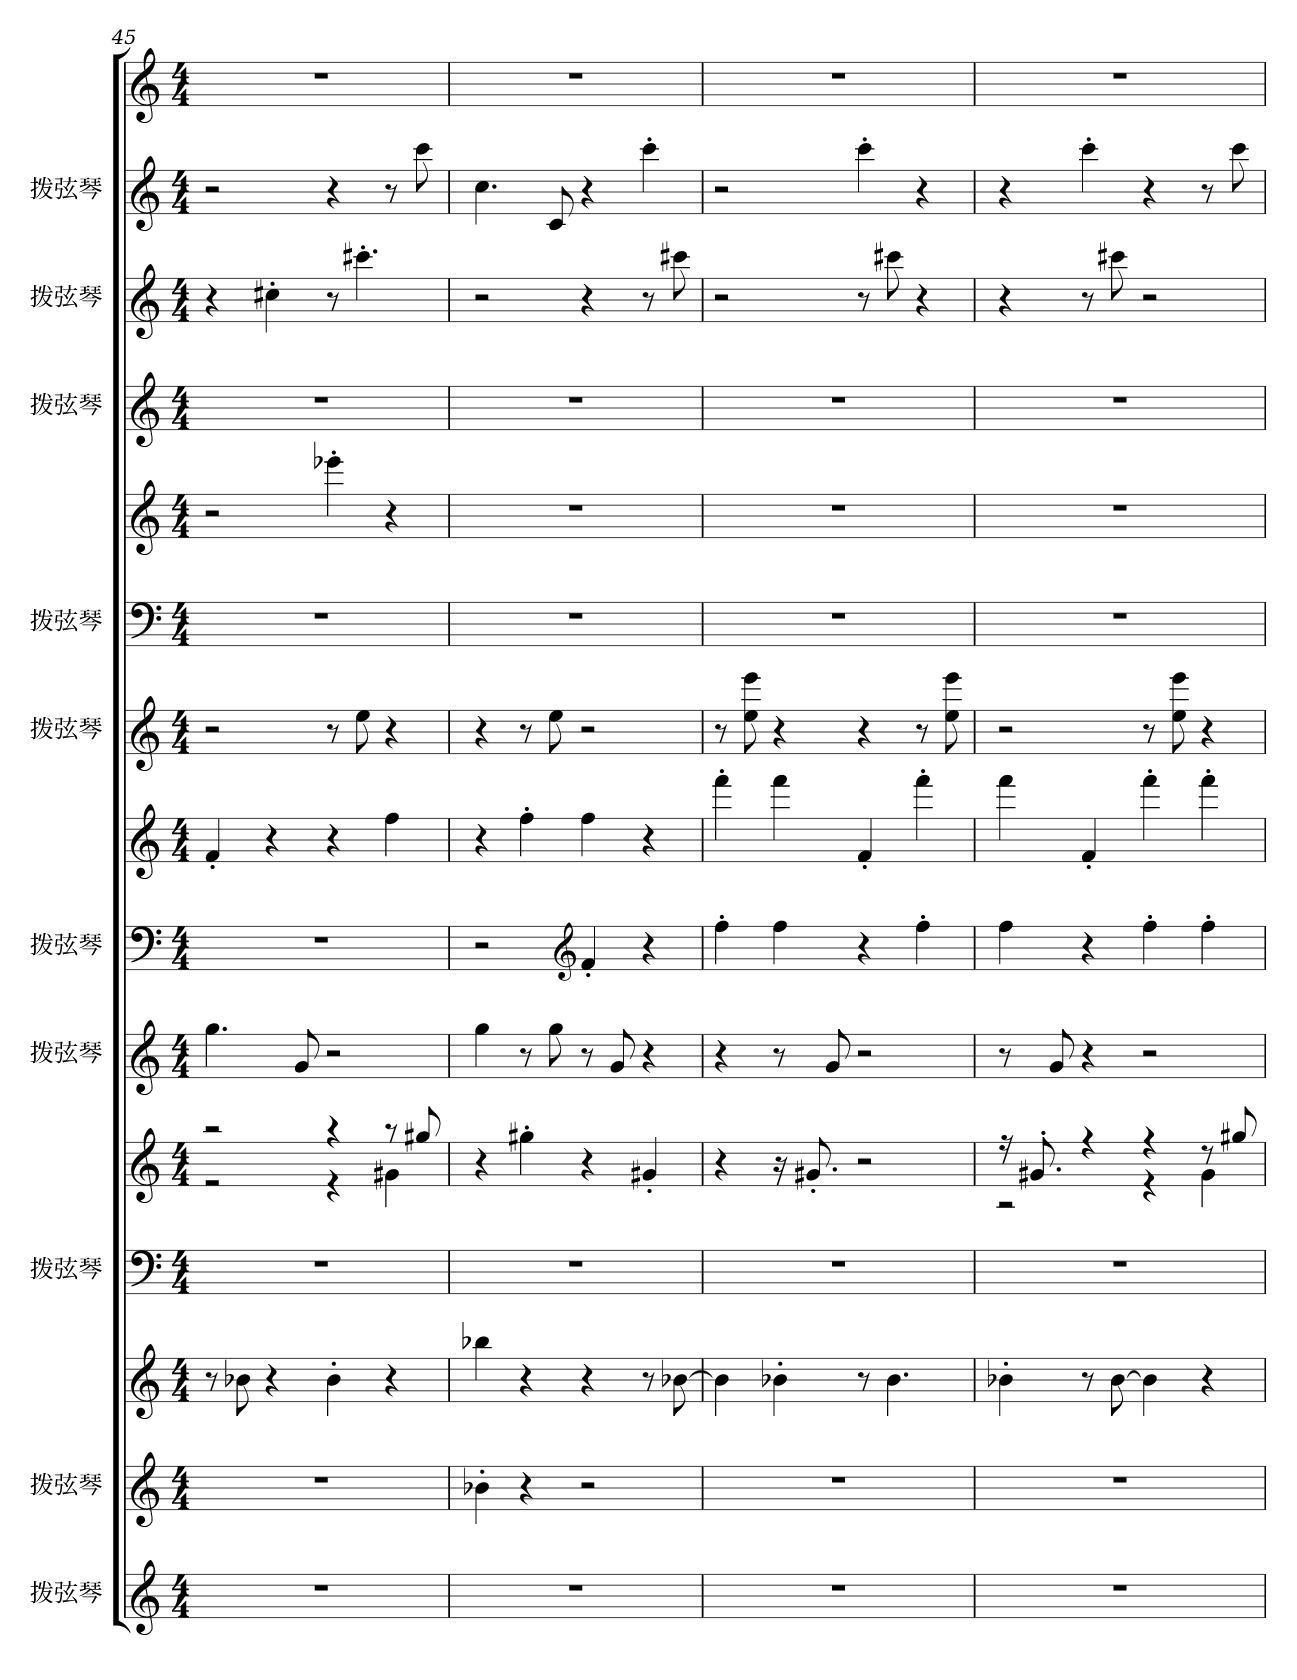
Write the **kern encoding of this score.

**kern	**kern	**kern	**kern	**kern	**kern	**kern	**kern	**kern	**kern	**kern	**kern	**kern	**kern	**kern
*part10	*part9	*part9	*part8	*part8	*part7	*part6	*part6	*part5	*part4	*part4	*part3	*part2	*part1	*part1
*staff15	*staff14	*staff13	*staff12	*staff11	*staff10	*staff9	*staff8	*staff7	*staff6	*staff5	*staff4	*staff3	*staff2	*staff1
*I"拨弦琴	*I"拨弦琴	*	*I"拨弦琴	*	*I"拨弦琴	*I"拨弦琴	*	*I"拨弦琴	*I"拨弦琴	*	*I"拨弦琴	*I"拨弦琴	*I"拨弦琴	*
*clefG2	*clefG2	*clefG2	*clefF4	*clefG2	*clefG2	*clefF4	*clefG2	*clefG2	*clefF4	*clefG2	*clefG2	*clefG2	*clefG2	*clefG2
*k[]	*k[]	*k[]	*k[]	*k[]	*k[]	*k[]	*k[]	*k[]	*k[]	*k[]	*k[]	*k[]	*k[]	*k[]
*M4/4	*M4/4	*M4/4	*M4/4	*M4/4	*M4/4	*M4/4	*M4/4	*M4/4	*M4/4	*M4/4	*M4/4	*M4/4	*M4/4	*M4/4
=45	=45	=45	=45	=45	=45	=45	=45	=45	=45	=45	=45	=45	=45	=45
*	*	*	*	*^	*	*	*	*	*	*	*	*	*	*
1r	1r	8r	1r	2r	2r	4.gg\	1r	4f'/	2r	1r	2r	1r	4r	2r	1r
.	.	8b-X\	.	.	.	.	.	.	.	.	.	.	.	.	.
.	.	4r	.	.	.	.	.	4r	.	.	.	.	4cc#X'\	.	.
.	.	.	.	.	.	8g/	.	.	.	.	.	.	.	.	.
.	.	4b-'\	.	4r	4r	2r	.	4r	8r	.	4eee-X'\	.	8r	4r	.
.	.	.	.	.	.	.	.	.	8ee\	.	.	.	4.ccc#X'\	.	.
.	.	4r	.	8r	4g#X\	.	.	4ff\	4r	.	4r	.	.	8r	.
.	.	.	.	8gg#X/	.	.	.	.	.	.	.	.	.	8ccc\	.
*	*	*	*	*v	*v	*	*	*	*	*	*	*	*	*	*
!!LO:PB:g=z
=46	=46	=46	=46	=46	=46	=46	=46	=46	=46	=46	=46	=46	=46	=46
1r	4b-X'\	4bb-X\	1r	4r	4gg\	2r	4r	4r	1r	1r	1r	2r	4.cc\	1r
.	4r	4r	.	4gg#X'\	8r	.	4ff'\	8r	.	.	.	.	.	.
.	.	.	.	.	8gg\	.	.	8ee\	.	.	.	.	8c/	.
*	*	*	*	*	*	*clefG2	*	*	*	*	*	*	*	*
.	2r	4r	.	4r	8r	4f'/	4ff\	2r	.	.	.	4r	4r	.
.	.	.	.	.	8g/	.	.	.	.	.	.	.	.	.
.	.	8r	.	4g#X'/	4r	4r	4r	.	.	.	.	8r	4ccc'\	.
.	.	[8b-X\	.	.	.	.	.	.	.	.	.	8ccc#X\	.	.
=47	=47	=47	=47	=47	=47	=47	=47	=47	=47	=47	=47	=47	=47	=47
1r	1r	4b-\]	1r	4r	4r	4ff'\	4fff'\	8r	1r	1r	1r	2r	2r	1r
.	.	.	.	.	.	.	.	8ee\ 8eee\	.	.	.	.	.	.
.	.	4b-X'\	.	16r	8r	4ff\	4fff\	4r	.	.	.	.	.	.
.	.	.	.	8.g#X'/	.	.	.	.	.	.	.	.	.	.
.	.	.	.	.	8g/	.	.	.	.	.	.	.	.	.
.	.	8r	.	2r	2r	4r	4f'/	4r	.	.	.	8r	4ccc'\	.
.	.	4.b-\	.	.	.	.	.	.	.	.	.	8ccc#X\	.	.
.	.	.	.	.	.	4ff'\	4fff'\	8r	.	.	.	4r	4r	.
.	.	.	.	.	.	.	.	8ee\ 8eee\	.	.	.	.	.	.
=48	=48	=48	=48	=48	=48	=48	=48	=48	=48	=48	=48	=48	=48	=48
*	*	*	*	*^	*	*	*	*	*	*	*	*	*	*
1r	1r	4b-X'\	1r	16r	2r	8r	4ff\	4fff\	2r	1r	1r	1r	4r	4r	1r
.	.	.	.	8.g#X'/	.	.	.	.	.	.	.	.	.	.	.
.	.	.	.	.	.	8g/	.	.	.	.	.	.	.	.	.
.	.	8r	.	4r	.	4r	4r	4f'/	.	.	.	.	8r	4ccc'\	.
.	.	[8b-\	.	.	.	.	.	.	.	.	.	.	8ccc#X\	.	.
.	.	4b-\]	.	4r	4r	2r	4ff'\	4fff'\	8r	.	.	.	2r	4r	.
.	.	.	.	.	.	.	.	.	8ee\ 8eee\	.	.	.	.	.	.
.	.	4r	.	8r	4g#\	.	4ff'\	4fff'\	4r	.	.	.	.	8r	.
.	.	.	.	8gg#X/	.	.	.	.	.	.	.	.	.	8ccc\	.
*	*	*	*	*v	*v	*	*	*	*	*	*	*	*	*	*
=	=	=	=	=	=	=	=	=	=	=	=	=	=	=
*-	*-	*-	*-	*-	*-	*-	*-	*-	*-	*-	*-	*-	*-	*-
